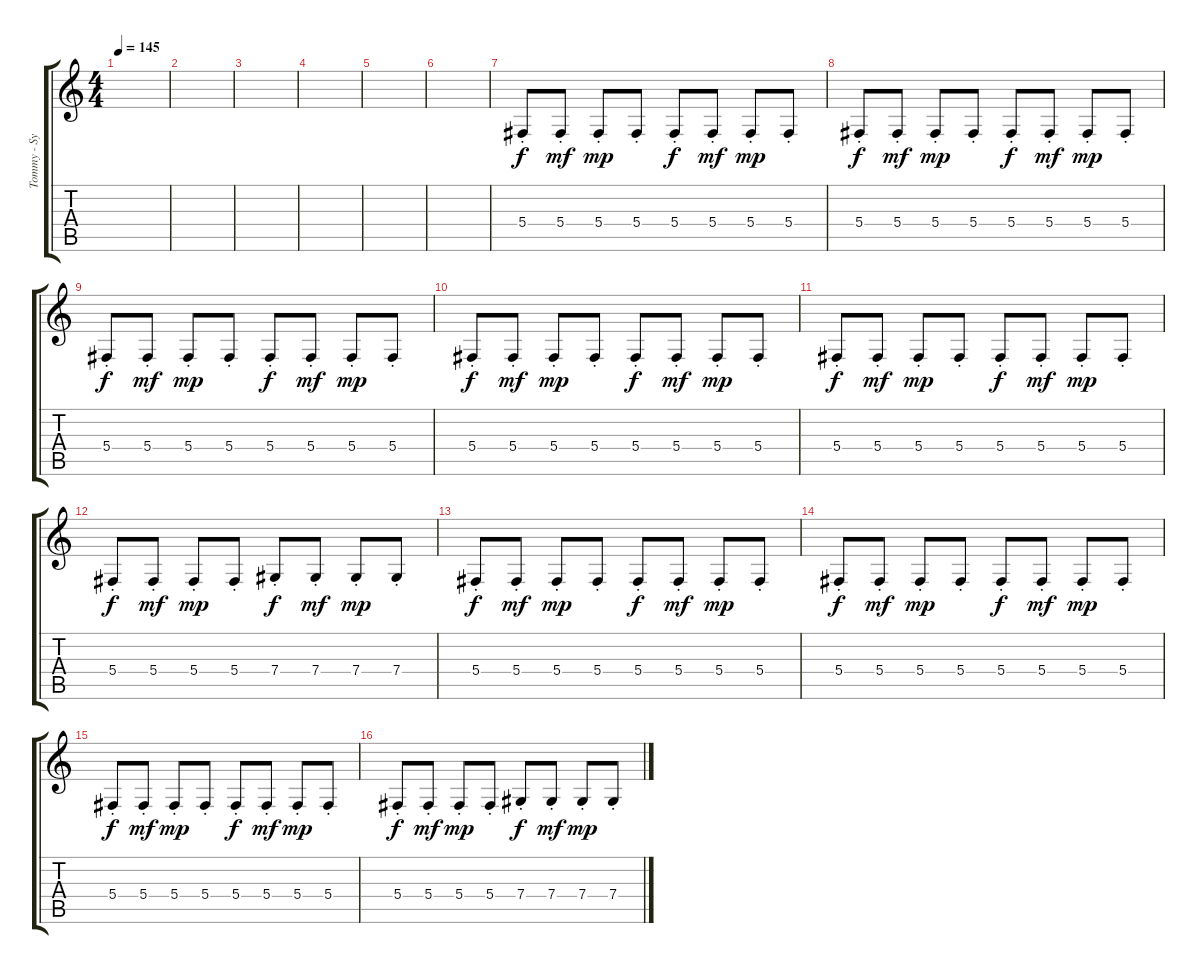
\track ("Tommy - Synth" "Tommy - Sy") {instrument fx7echoes}
\staff {score tabs}
\tuning (Eb4 Bb3 Gb3 Db3 Ab2 Eb2) {hide}
\ts (4 4)
\tempo 145
\clef g2
\ks c
|
|
|
|
|
|
5.4{st}.8 5.4{st}.8{dy mf} 5.4{st}.8{dy mp} 5.4{st}.8 5.4{st}.8{dy f} 5.4{st}.8{dy mf} 5.4{st}.8{dy mp} 5.4{st}.8 |
5.4{st}.8{dy f} 5.4{st}.8{dy mf} 5.4{st}.8{dy mp} 5.4{st}.8 5.4{st}.8{dy f} 5.4{st}.8{dy mf} 5.4{st}.8{dy mp} 5.4{st}.8 |
5.4{st}.8{dy f} 5.4{st}.8{dy mf} 5.4{st}.8{dy mp} 5.4{st}.8 5.4{st}.8{dy f} 5.4{st}.8{dy mf} 5.4{st}.8{dy mp} 5.4{st}.8 |
5.4{st}.8{dy f} 5.4{st}.8{dy mf} 5.4{st}.8{dy mp} 5.4{st}.8 5.4{st}.8{dy f} 5.4{st}.8{dy mf} 5.4{st}.8{dy mp} 5.4{st}.8 |
5.4{st}.8{dy f} 5.4{st}.8{dy mf} 5.4{st}.8{dy mp} 5.4{st}.8 5.4{st}.8{dy f} 5.4{st}.8{dy mf} 5.4{st}.8{dy mp} 5.4{st}.8 |
5.4{st}.8{dy f} 5.4{st}.8{dy mf} 5.4{st}.8{dy mp} 5.4{st}.8 7.4{st}.8{dy f} 7.4{st}.8{dy mf} 7.4{st}.8{dy mp} 7.4{st}.8 |
5.4{st}.8{dy f} 5.4{st}.8{dy mf} 5.4{st}.8{dy mp} 5.4{st}.8 5.4{st}.8{dy f} 5.4{st}.8{dy mf} 5.4{st}.8{dy mp} 5.4{st}.8 |
5.4{st}.8{dy f} 5.4{st}.8{dy mf} 5.4{st}.8{dy mp} 5.4{st}.8 5.4{st}.8{dy f} 5.4{st}.8{dy mf} 5.4{st}.8{dy mp} 5.4{st}.8 |
5.4{st}.8{dy f} 5.4{st}.8{dy mf} 5.4{st}.8{dy mp} 5.4{st}.8 5.4{st}.8{dy f} 5.4{st}.8{dy mf} 5.4{st}.8{dy mp} 5.4{st}.8 |
5.4{st}.8{dy f} 5.4{st}.8{dy mf} 5.4{st}.8{dy mp} 5.4{st}.8 7.4{st}.8{dy f} 7.4{st}.8{dy mf} 7.4{st}.8{dy mp} 7.4{st}.8
